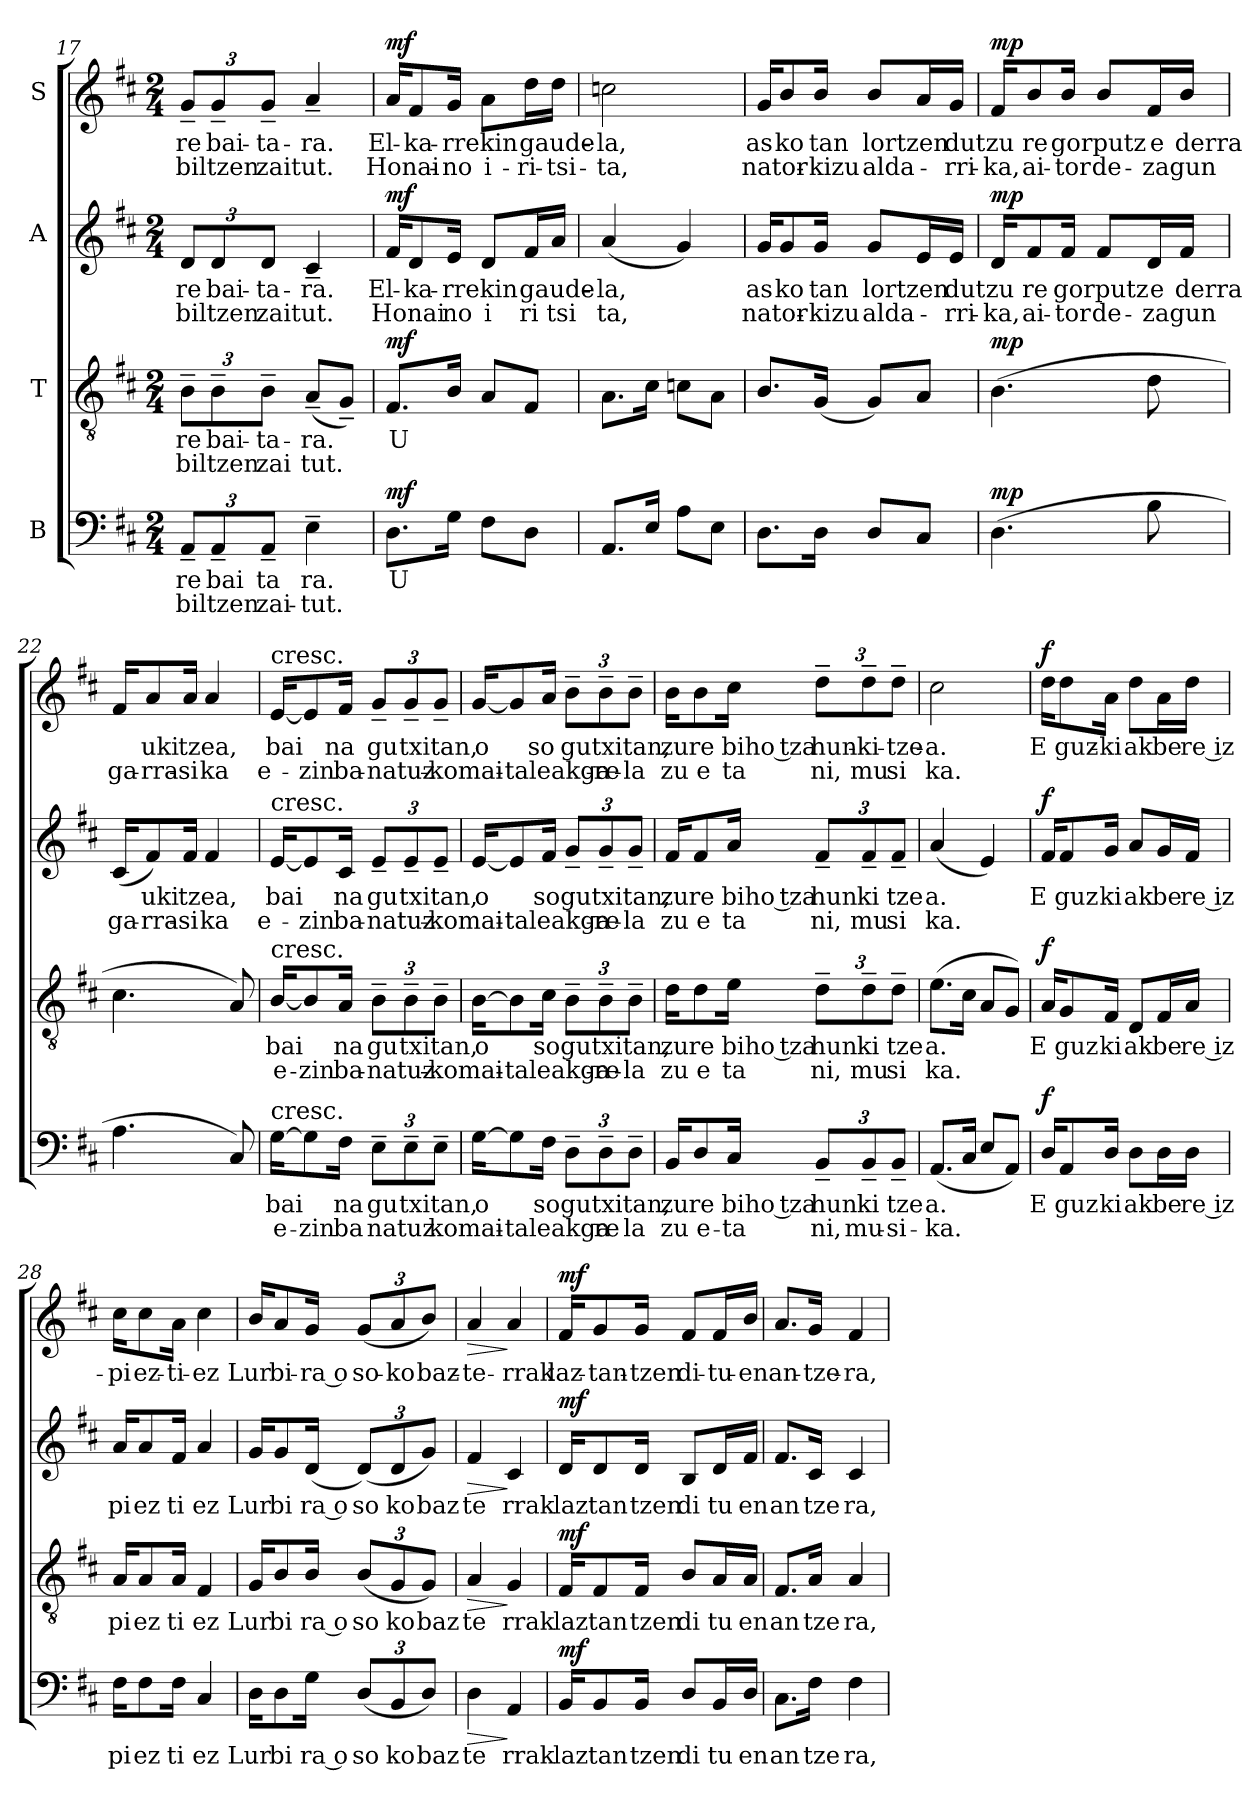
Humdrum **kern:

**kern	**text	**text	**dynam	**kern	**text	**text	**dynam	**kern	**text	**text	**dynam	**kern	**text	**text	**dynam
*part4	*part4	*part4	*part4	*part3	*part3	*part3	*part3	*part2	*part2	*part2	*part2	*part1	*part1	*part1	*part1
*staff4	*staff4	*staff4	*staff4	*staff3	*staff3	*staff3	*staff3	*staff2	*staff2	*staff2	*staff2	*staff1	*staff1	*staff1	*staff1
*I"B	*	*	*	*I"T	*	*	*	*I"A	*	*	*	*I"S	*	*	*
*clefF4	*	*	*	*clefGv2	*	*	*	*clefG2	*	*	*	*clefG2	*	*	*
*k[f#c#]	*	*	*	*k[f#c#]	*	*	*	*k[f#c#]	*	*	*	*k[f#c#]	*	*	*
*D:	*	*	*	*D:	*	*	*	*D:	*	*	*	*D:	*	*	*
*M2/4	*	*	*	*M2/4	*	*	*	*M2/4	*	*	*	*M2/4	*	*	*
*Xbrackettup	*	*	*	*	*	*	*	*	*	*	*	*	*	*	*
=17	=17	=17	=17	=17	=17	=17	=17	=17	=17	=17	=17	=17	=17	=17	=17
!	!LO:LY:b:cj	!LO:LY:b	!	!	!	!	!	!	!	!	!	!	!	!	!
*	*	*	*	*Xbrackettup	*	*	*	*	*	*	*	*	*	*	*
!	!	!	!	!	!LO:LY:b:cj	!LO:LY:b	!	!	!	!	!	!	!	!	!
*	*	*	*	*	*	*	*	*Xbrackettup	*	*	*	*	*	*	*
!	!	!	!	!	!	!	!	!	!LO:LY:b:cj	!LO:LY:b	!	!	!	!	!
*	*	*	*	*	*	*	*	*	*	*	*	*Xbrackettup	*	*	*
!	!	!	!	!	!	!	!	!	!	!	!	!	!LO:LY:b:cj	!LO:LY:b	!
12AA~</L	re	biltzen	.	12B~>\L	re	biltzen	.	12d/L	re	biltzen	.	12g~</L	re	biltzen	.
!	!LO:LY:b:cj	!	!	!	!LO:LY:b:cj	!	!	!	!LO:LY:b:cj	!	!	!	!LO:LY:b:cj	!	!
12AA~</	bai	.	.	12B~>\	bai-	.	.	12d/	bai-	.	.	12g~</	bai-	.	.
!	!LO:LY:b:cj	!LO:LY:b:cj	!	!	!LO:LY:b:cj	!LO:LY:b:cj	!	!	!LO:LY:b:cj	!LO:LY:b	!	!	!LO:LY:b:cj	!LO:LY:b	!
12AA~</J	ta	zai-	.	12B~>\J	-ta-	-zai	.	12d/J	-ta-	-zaitut.	.	12g~</J	-ta-	-zaitut.	.
!	!LO:LY:b:cj	!LO:LY:b	!	!	!LO:LY:b	!LO:LY:b	!	!	!LO:LY:b:cj	!	!	!	!LO:LY:b:cj	!	!
4E~>\	-ra.	tut.	.	(<8A~</L	ra.	tut.	.	4c#~</	ra.	.	.	4a~</	ra.	.	.
.	.	.	.	8G~</J)	.	.	.	.	.	.	.	.	.	.	.
=18	=18	=18	=18	=18	=18	=18	=18	=18	=18	=18	=18	=18	=18	=18	=18
!	!LO:LY:b:cj	!	!LO:DY:a	!	!LO:LY:b:cj	!	!LO:DY:a	!	!LO:LY:b:cj	!LO:LY:b	!LO:DY:a	!	!LO:LY:b:cj	!LO:LY:b	!LO:DY:a
8.D\L	U	.	mf	8.F#/L	U	.	mf	16f#/L	El-	-Honai	mf	16a/L	El-	-Honai-	mf
!	!	!	!	!	!	!	!	!	!LO:LY:b:cj	!	!	!	!LO:LY:b:cj	!	!
.	.	.	.	.	.	.	.	8d/	ka-	.	.	8f#/	-ka-	.	.
!	!	!	!	!	!	!	!	!	!LO:LY:b	!LO:LY:b:cj	!	!	!LO:LY:b	!LO:LY:b:cj	!
16G\J	.	.	.	16B/J	.	.	.	16e/J	-rrekin	no	.	16g/J	-rrekin	no	.
!	!	!	!	!	!	!	!	!	!	!LO:LY:b:cj	!	!	!	!LO:LY:b:cj	!
8F#\L	.	.	.	8A/L	.	.	.	8d/L	.	i	.	8a\L	.	i-	.
!	!	!	!	!	!	!	!	!	!LO:LY:b:cj	!LO:LY:b:cj	!	!	!LO:LY:b:cj	!LO:LY:b:cj	!
8D\J	.	.	.	8F#/J	.	.	.	16f#/	gaude-	-ri	.	16dd\	-gaude-	-ri-	.
!	!	!	!	!	!	!	!	!	!	!LO:LY:b:cj	!	!	!	!LO:LY:b:cj	!
.	.	.	.	.	.	.	.	16a/J	.	tsi	.	16dd\J	.	-tsi-	.
!!LO:PB:g=z
=19	=19	=19	=19	=19	=19	=19	=19	=19	=19	=19	=19	=19	=19	=19	=19
!	!	!	!	!	!	!	!	!	!LO:LY:b:cj	!LO:LY:b	!	!	!LO:LY:b:cj	!LO:LY:b:cj	!
8.AA/L	.	.	.	8.A\L	.	.	.	(<4a/	la,	ta,	.	2ccn\	-la,	ta,	.
16E/J	.	.	.	16c#\J	.	.	.	.	.	.	.	.	.	.	.
8A\L	.	.	.	8cn\L	.	.	.	4g/)	.	.	.	.	.	.	.
8E\J	.	.	.	8A\J	.	.	.	.	.	.	.	.	.	.	.
=20	=20	=20	=20	=20	=20	=20	=20	=20	=20	=20	=20	=20	=20	=20	=20
!	!	!	!	!	!	!	!	!	!LO:LY:b:cj	!LO:LY:b	!	!	!LO:LY:b:cj	!LO:LY:b	!
8.D\L	.	.	.	8.B/L	.	.	.	16g/L	as	nator-	.	16g/L	as	nator-	.
!	!	!	!	!	!	!	!	!	!LO:LY:b:cj	!	!	!	!LO:LY:b:cj	!	!
.	.	.	.	.	.	.	.	8g/	-ko	.	.	8b/	-ko	.	.
!	!	!	!	!	!	!	!	!	!LO:LY:b:cj	!LO:LY:b	!	!	!LO:LY:b:cj	!LO:LY:b	!
16D\J	.	.	.	(>16G/J	.	.	.	16g/J	tan	kizu	.	16b/J	tan	kizu	.
!	!	!	!	!	!	!	!	!	!LO:LY:b	!LO:LY:b	!	!	!LO:LY:b	!LO:LY:b	!
8D/L	.	.	.	8G/L)	.	.	.	8g/L	lortzen	alda-	.	8b/L	lortzen	alda-	.
8C#/J	.	.	.	8A/J	.	.	.	16e/	.	.	.	16a/	.	.	.
!	!	!	!	!	!	!	!	!	!LO:LY:b:cj	!LO:LY:b:cj	!	!	!LO:LY:b:cj	!LO:LY:b:cj	!
.	.	.	.	.	.	.	.	16e/J	-dut	rri-	.	16g/J	-dut	rri-	.
=21	=21	=21	=21	=21	=21	=21	=21	=21	=21	=21	=21	=21	=21	=21	=21
!	!	!	!LO:DY:a	!	!	!	!LO:DY:a	!	!LO:LY:b:cj	!LO:LY:b:cj	!LO:DY:a	!	!LO:LY:b:cj	!LO:LY:b:cj	!LO:DY:a
(>4.D\	.	.	mp	(>4.B\	.	.	mp	16d/L	-zu	ka,	mp	16f#/L	-zu	ka,	mp
!	!	!	!	!	!	!	!	!	!LO:LY:b:cj	!LO:LY:b:cj	!	!	!LO:LY:b:cj	!LO:LY:b:cj	!
.	.	.	.	.	.	.	.	8f#/	re	ai-	.	8b/	re	ai-	.
!	!	!	!	!	!	!	!	!	!LO:LY:b	!LO:LY:b:cj	!	!	!LO:LY:b	!LO:LY:b:cj	!
.	.	.	.	.	.	.	.	16f#/J	-gorputz	tor	.	16b/J	-gorputz	tor	.
!	!	!	!	!	!	!	!	!	!	!LO:LY:b:cj	!	!	!	!LO:LY:b:cj	!
.	.	.	.	.	.	.	.	8f#/L	.	de-	.	8b/L	.	de-	.
!	!	!	!	!	!	!	!	!	!LO:LY:b:cj	!LO:LY:b	!	!	!LO:LY:b:cj	!LO:LY:b	!
8B\	.	.	.	8d\	.	.	.	16d/	-e	zagun	.	16f#/	-e	zagun	.
!	!	!	!	!	!	!	!	!	!LO:LY:b	!	!	!	!LO:LY:b	!	!
.	.	.	.	.	.	.	.	16f#/J	derra	.	.	16b/J	derra	.	.
=22	=22	=22	=22	=22	=22	=22	=22	=22	=22	=22	=22	=22	=22	=22	=22
!	!	!	!	!	!	!	!	!	!	!LO:LY:b:cj	!	!	!	!LO:LY:b:cj	!
4.A\	.	.	.	4.c#\	.	.	.	(<16c#/L	.	ga-	.	16f#/L	.	ga-	.
!	!	!	!	!	!	!	!	!	!LO:LY:b:cj	!LO:LY:b:cj	!	!	!LO:LY:b:cj	!LO:LY:b:cj	!
.	.	.	.	.	.	.	.	8f#/)	-uki	rra-	.	8a/	-uki	rra-	.
!	!	!	!	!	!	!	!	!	!LO:LY:b:cj	!LO:LY:b:cj	!	!	!LO:LY:b:cj	!LO:LY:b:cj	!
.	.	.	.	.	.	.	.	16f#/J	-tzea,	si	.	16a/J	-tzea,	si	.
!	!	!	!	!	!	!	!	!	!	!LO:LY:b:cj	!	!	!	!LO:LY:b:cj	!
.	.	.	.	.	.	.	.	4f#/	.	ka	.	4a/	.	ka	.
8C#/)	.	.	.	8A/)	.	.	.	.	.	.	.	.	.	.	.
=23	=23	=23	=23	=23	=23	=23	=23	=23	=23	=23	=23	=23	=23	=23	=23
!	!	!	!	!	!	!	!	!	!	!	!	!LO:TX:a:t=cresc.	!	!	!
!	!	!	!	!	!	!	!	!LO:TX:a:t=cresc.	!	!	!	!	!	!	!
!	!	!	!	!LO:TX:a:t=cresc.	!	!	!	!	!	!	!	!	!	!	!
!LO:TX:a:t=cresc.	!	!	!	!	!	!	!	!	!	!	!	!	!	!	!
!	!LO:LY:b	!LO:LY:b	!	!	!LO:LY:b	!LO:LY:b	!	!	!LO:LY:b	!LO:LY:b	!	!	!LO:LY:b	!LO:LY:b	!
[>16G\L	bai	e-	.	[<16B/L	bai	e-	.	[<16e/L	bai	e-	.	[<16e/L	bai	e-	.
!	!	!LO:LY:b:cj	!	!	!	!LO:LY:b:cj	!	!	!	!LO:LY:b:cj	!	!	!	!LO:LY:b:cj	!
8G\]	.	-zin	.	8B/]	.	-zin	.	8e/]	.	-zin	.	8e/]	.	-zin	.
!	!LO:LY:b:cj	!LO:LY:b:cj	!	!	!LO:LY:b:cj	!LO:LY:b:cj	!	!	!LO:LY:b:cj	!LO:LY:b:cj	!	!	!LO:LY:b:cj	!LO:LY:b:cj	!
16F#\J	na	ba	.	16A/J	na	ba-	.	16c#/J	na	ba-	.	16f#/J	na	ba-	.
!	!LO:LY:b:cj	!LO:LY:b	!	!	!LO:LY:b:cj	!LO:LY:b	!	!	!LO:LY:b:cj	!LO:LY:b	!	!	!LO:LY:b:cj	!LO:LY:b	!
12E~>\L	gu	natuz	.	12B~>\L	-gu	natuz-	.	12e~</L	-gu	natuz-	.	12g~</L	-gu	natuz-	.
!	!LO:LY:b	!	!	!	!LO:LY:b	!	!	!	!LO:LY:b	!	!	!	!LO:LY:b	!	!
12E~>\	txitan,	.	.	12B~>\	-txitan,	.	.	12e~</	-txitan,	.	.	12g~</	-txitan,	.	.
!	!	!LO:LY:b:cj	!	!	!	!LO:LY:b:cj	!	!	!	!LO:LY:b:cj	!	!	!	!LO:LY:b:cj	!
12E~>\J	.	ko	.	12B~>\J	.	ko	.	12e~</J	.	ko	.	12g~</J	.	ko	.
=24	=24	=24	=24	=24	=24	=24	=24	=24	=24	=24	=24	=24	=24	=24	=24
!	!LO:LY:b:cj	!LO:LY:b	!	!	!LO:LY:b:cj	!LO:LY:b	!	!	!LO:LY:b:cj	!LO:LY:b	!	!	!LO:LY:b:cj	!LO:LY:b	!
[>16G\L	o	mai-	.	[>16B\L	o	mai-	.	[<16e/L	o	mai-	.	[<16g/L	o	mai-	.
!	!	!LO:LY:b:cj	!	!	!	!LO:LY:b:cj	!	!	!	!LO:LY:b:cj	!	!	!	!LO:LY:b:cj	!
8G\]	.	-taleakga	.	8B\]	.	-taleakga-	.	8e/]	.	-taleakga-	.	8g/]	.	-taleakga-	.
!	!LO:LY:b:cj	!	!	!	!LO:LY:b:cj	!	!	!	!LO:LY:b:cj	!	!	!	!LO:LY:b:cj	!	!
16F#\J	so	.	.	16c#\J	-so	.	.	16f#/J	-so	.	.	16a/J	-so	.	.
!	!LO:LY:b	!	!	!	!LO:LY:b	!	!	!	!LO:LY:b	!	!	!	!LO:LY:b	!	!
12D~>\L	gutxitan,	.	.	12B~>\L	gutxitan,	.	.	12g~</L	gutxitan,	.	.	12b~>\L	gutxitan,	.	.
!	!	!LO:LY:b:cj	!	!	!	!LO:LY:b:cj	!	!	!	!LO:LY:b:cj	!	!	!	!LO:LY:b:cj	!
12D~>\	.	re	.	12B~>\	.	re-	.	12g~</	.	re-	.	12b~>\	.	re-	.
!	!	!LO:LY:b:cj	!	!	!	!LO:LY:b:cj	!	!	!	!LO:LY:b:cj	!	!	!	!LO:LY:b:cj	!
12D~>\J	.	la	.	12B~>\J	.	-la	.	12g~</J	.	-la	.	12b~>\J	.	-la	.
!!LO:LB:g=z
=25	=25	=25	=25	=25	=25	=25	=25	=25	=25	=25	=25	=25	=25	=25	=25
!	!LO:LY:b:cj	!LO:LY:b:cj	!	!	!LO:LY:b:cj	!LO:LY:b:cj	!	!	!LO:LY:b:cj	!LO:LY:b:cj	!	!	!LO:LY:b:cj	!LO:LY:b:cj	!
16BB/L	zu	zu	.	16d\L	zu	zu	.	16f#/L	zu	zu	.	16b\L	zu	zu	.
!	!LO:LY:b:cj	!LO:LY:b:cj	!	!	!LO:LY:b:cj	!LO:LY:b:cj	!	!	!LO:LY:b:cj	!LO:LY:b:cj	!	!	!LO:LY:b:cj	!LO:LY:b:cj	!
8D/	re	e-	.	8d\	re	e	.	8f#/	re	e	.	8b\	re	e	.
!	!LO:LY:b:cj	!LO:LY:b:cj	!	!	!LO:LY:b:cj	!LO:LY:b:cj	!	!	!LO:LY:b:cj	!LO:LY:b:cj	!	!	!LO:LY:b:cj	!LO:LY:b:cj	!
16C#/J	-biho tza	ta	.	16e\J	biho tza	ta	.	16a/J	biho tza	ta	.	16cc#\J	biho tza	ta	.
!	!LO:LY:b	!LO:LY:b:cj	!	!	!LO:LY:b	!LO:LY:b:cj	!	!	!LO:LY:b	!LO:LY:b:cj	!	!	!LO:LY:b	!LO:LY:b:cj	!
12BB~</L	hun	ni,	.	12d~>\L	hun	ni,	.	12f#~</L	hun	ni,	.	12dd~>\L	hun-	-ni,	.
!	!LO:LY:b:cj	!LO:LY:b:cj	!	!	!LO:LY:b:cj	!LO:LY:b:cj	!	!	!LO:LY:b:cj	!LO:LY:b:cj	!	!	!LO:LY:b:cj	!LO:LY:b:cj	!
12BB~</	ki	mu-	.	12d~>\	ki	mu	.	12f#~</	ki	mu	.	12dd~>\	ki-	-mu	.
!	!LO:LY:b:cj	!LO:LY:b:cj	!	!	!LO:LY:b:cj	!LO:LY:b:cj	!	!	!LO:LY:b:cj	!LO:LY:b:cj	!	!	!LO:LY:b:cj	!LO:LY:b:cj	!
12BB~</J	-tze	si-	.	12d~>\J	tze	si	.	12f#~</J	tze	si	.	12dd~>\J	tze-	-si	.
=26	=26	=26	=26	=26	=26	=26	=26	=26	=26	=26	=26	=26	=26	=26	=26
!	!LO:LY:b:cj	!LO:LY:b	!	!	!LO:LY:b:cj	!LO:LY:b	!	!	!LO:LY:b:cj	!LO:LY:b	!	!	!LO:LY:b:cj	!LO:LY:b:cj	!
(<8.AA/L	-a.	ka.	.	(>8.e\L	a.	ka.	.	(<4a/	a.	ka.	.	2cc#\	a.	ka.	.
16C#/J	.	.	.	16c#\J	.	.	.	.	.	.	.	.	.	.	.
8E/L	.	.	.	8A/L	.	.	.	4e/)	.	.	.	.	.	.	.
8AA/J)	.	.	.	8G/J)	.	.	.	.	.	.	.	.	.	.	.
=27	=27	=27	=27	=27	=27	=27	=27	=27	=27	=27	=27	=27	=27	=27	=27
!	!LO:LY:b:cj	!	!LO:DY:a	!	!LO:LY:b:cj	!	!LO:DY:a	!	!LO:LY:b:cj	!	!LO:DY:a	!	!LO:LY:b:cj	!	!LO:DY:a
16D/L	E	.	f	16A/L	E	.	f	16f#/L	E	.	f	16dd\L	E	.	f
!	!LO:LY:b:cj	!	!	!	!LO:LY:b:cj	!	!	!	!LO:LY:b:cj	!	!	!	!LO:LY:b:cj	!	!
8AA/	guz	.	.	8G/	guz	.	.	8f#/	guz	.	.	8dd\	guz-	.	.
!	!LO:LY:b:cj	!	!	!	!LO:LY:b:cj	!	!	!	!LO:LY:b:cj	!	!	!	!LO:LY:b:cj	!	!
16D/J	ki	.	.	16F#/J	ki	.	.	16g/J	ki	.	.	16a\J	-ki	.	.
!	!LO:LY:b:cj	!	!	!	!LO:LY:b:cj	!	!	!	!LO:LY:b:cj	!	!	!	!LO:LY:b:cj	!	!
8D\L	ak	.	.	8D/L	ak	.	.	8a/L	ak	.	.	8dd\L	ak	.	.
!	!LO:LY:b:cj	!	!	!	!LO:LY:b:cj	!	!	!	!LO:LY:b:cj	!	!	!	!LO:LY:b:cj	!	!
16D\	be	.	.	16F#/	be	.	.	16g/	be	.	.	16a\	be	.	.
!	!LO:LY:b:rj	!	!	!	!LO:LY:b:rj	!	!	!	!LO:LY:b:rj	!	!	!	!LO:LY:b:rj	!	!
16D\J	re iz	.	.	16A/J	re iz	.	.	16f#/J	re iz	.	.	16dd\J	re iz-	.	.
=28	=28	=28	=28	=28	=28	=28	=28	=28	=28	=28	=28	=28	=28	=28	=28
!	!LO:LY:b:cj	!	!	!	!LO:LY:b:cj	!	!	!	!LO:LY:b:cj	!	!	!	!LO:LY:b:cj	!	!
16F#\L	pi	.	.	16A/L	pi	.	.	16a/L	pi	.	.	16cc#\L	-pi	.	.
!	!LO:LY:b:cj	!	!	!	!LO:LY:b:cj	!	!	!	!LO:LY:b:cj	!	!	!	!LO:LY:b:cj	!	!
8F#\	ez	.	.	8A/	ez	.	.	8a/	ez	.	.	8cc#\	ez-	.	.
!	!LO:LY:b:cj	!	!	!	!LO:LY:b:cj	!	!	!	!LO:LY:b:cj	!	!	!	!LO:LY:b:cj	!	!
16F#\J	ti	.	.	16A/J	ti	.	.	16f#/J	ti	.	.	16a\J	-ti-	.	.
!	!LO:LY:b:cj	!	!	!	!LO:LY:b:cj	!	!	!	!LO:LY:b:cj	!	!	!	!LO:LY:b:cj	!	!
4C#/	ez	.	.	4F#/	ez	.	.	4a/	ez	.	.	4cc#\	-ez	.	.
=29	=29	=29	=29	=29	=29	=29	=29	=29	=29	=29	=29	=29	=29	=29	=29
!	!LO:LY:b:cj	!	!	!	!LO:LY:b:cj	!	!	!	!LO:LY:b:cj	!	!	!	!LO:LY:b:cj	!	!
16D\L	Lur	.	.	16G/L	Lur	.	.	16g/L	Lur	.	.	16b/L	Lur	.	.
!	!LO:LY:b:cj	!	!	!	!LO:LY:b:cj	!	!	!	!LO:LY:b:cj	!	!	!	!LO:LY:b:cj	!	!
8D\	bi	.	.	8B/	bi	.	.	8g/	bi	.	.	8a/	bi-	.	.
!	!LO:LY:b:rj	!	!	!	!LO:LY:b:rj	!	!	!	!LO:LY:b:rj	!	!	!	!LO:LY:b:rj	!	!
16G\J	ra o	.	.	16B/J	ra o	.	.	(<16d/J	ra o	.	.	16g/J	-ra o	.	.
!	!LO:LY:b:cj	!	!	!	!LO:LY:b:cj	!	!	!	!LO:LY:b:cj	!	!	!	!LO:LY:b:cj	!	!
(<12D/L	so	.	.	(<12B/L	so	.	.	(<12d/L)	so	.	.	(<12g/L	so-	.	.
!	!LO:LY:b:cj	!	!	!	!LO:LY:b:cj	!	!	!	!LO:LY:b:cj	!	!	!	!LO:LY:b:cj	!	!
12BB/	ko	.	.	12G/	ko	.	.	12d/	ko	.	.	12a/	-ko	.	.
!	!LO:LY:b:cj	!	!	!	!LO:LY:b:cj	!	!	!	!LO:LY:b:cj	!	!	!	!LO:LY:b:cj	!	!
12D/J)	baz	.	.	12G/J)	baz	.	.	12g/J)	baz	.	.	12b/J)	baz-	.	.
=30	=30	=30	=30	=30	=30	=30	=30	=30	=30	=30	=30	=30	=30	=30	=30
!	!LO:LY:b:cj	!	!LO:HP:b	!	!LO:LY:b:cj	!	!LO:HP:b	!	!LO:LY:b:cj	!	!LO:HP:b	!	!LO:LY:b:cj	!	!LO:HP:b
4D\	te	.	>	4A/	te	.	>	4f#/	te	.	>	4a/	-te-	.	>
!	!LO:LY:b:cj	!	!	!	!LO:LY:b:cj	!	!	!	!LO:LY:b:cj	!	!	!	!LO:LY:b:cj	!	!
4AA/	rrak	.	]	4G/	rrak	.	]	4c#/	rrak	.	]	4a/	-rrak	.	]
!!LO:LB:g=z
=31	=31	=31	=31	=31	=31	=31	=31	=31	=31	=31	=31	=31	=31	=31	=31
!	!LO:LY:b:cj	!	!LO:DY:a	!	!LO:LY:b:cj	!	!LO:DY:a	!	!LO:LY:b:cj	!	!LO:DY:a	!	!LO:LY:b:cj	!	!LO:DY:a
16BB/L	laz	.	mf	16F#/L	laz	.	mf	16d/L	laz	.	mf	16f#/L	laz-	.	mf
!	!LO:LY:b:cj	!	!	!	!LO:LY:b:cj	!	!	!	!LO:LY:b:cj	!	!	!	!LO:LY:b:cj	!	!
8BB/	tan	.	.	8F#/	tan	.	.	8d/	tan	.	.	8g/	-tan-	.	.
!	!LO:LY:b:cj	!	!	!	!LO:LY:b:cj	!	!	!	!LO:LY:b:cj	!	!	!	!LO:LY:b:cj	!	!
16BB/J	tzen	.	.	16F#/J	tzen	.	.	16d/J	tzen	.	.	16g/J	-tzen	.	.
!	!LO:LY:b:cj	!	!	!	!LO:LY:b:cj	!	!	!	!LO:LY:b:cj	!	!	!	!LO:LY:b:cj	!	!
8D/L	di	.	.	8B/L	di	.	.	8B/L	di	.	.	8f#/L	di-	.	.
!	!LO:LY:b:cj	!	!	!	!LO:LY:b:cj	!	!	!	!LO:LY:b:cj	!	!	!	!LO:LY:b:cj	!	!
16BB/	tu	.	.	16A/	tu	.	.	16d/	tu	.	.	16f#/	-tu-	.	.
!	!LO:LY:b:cj	!	!	!	!LO:LY:b:cj	!	!	!	!LO:LY:b:cj	!	!	!	!LO:LY:b:cj	!	!
16D/J	en	.	.	16A/J	en	.	.	16f#/J	en	.	.	16b/J	-en	.	.
=32	=32	=32	=32	=32	=32	=32	=32	=32	=32	=32	=32	=32	=32	=32	=32
!	!LO:LY:b:cj	!	!	!	!LO:LY:b:cj	!	!	!	!LO:LY:b:cj	!	!	!	!LO:LY:b:cj	!	!
8.C#\L	an	.	.	8.F#/L	an	.	.	8.f#/L	an	.	.	8.a/L	an-	.	.
!	!LO:LY:b:cj	!	!	!	!LO:LY:b:cj	!	!	!	!LO:LY:b:cj	!	!	!	!LO:LY:b:cj	!	!
16F#\J	tze	.	.	16A/J	tze	.	.	16c#/J	tze	.	.	16g/J	-tze-	.	.
!	!LO:LY:b:cj	!	!	!	!LO:LY:b:cj	!	!	!	!LO:LY:b:cj	!	!	!	!LO:LY:b:cj	!	!
4F#\	ra,	.	.	4A/	ra,	.	.	4c#/	ra,	.	.	4f#/	-ra,	.	.
=	=	=	=	=	=	=	=	=	=	=	=	=	=	=	=
*-	*-	*-	*-	*-	*-	*-	*-	*-	*-	*-	*-	*-	*-	*-	*-
